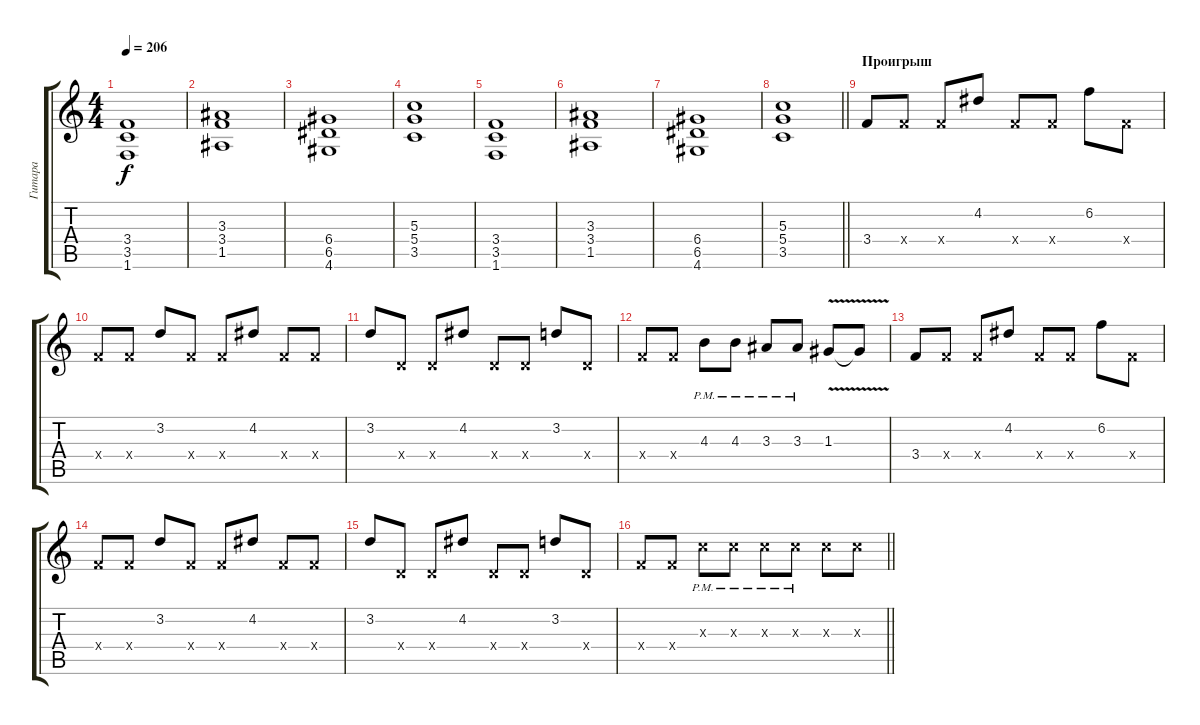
\track ("Гитара" "Гитара") {instrument banjo}
\staff {score tabs}
\tuning (E4 B3 G3 D3 A2 E2) {hide}
\displaytranspose 12
\ts (4 4)
\tempo 206
\clef g2
\ks c
(3.4 3.5 1.6).1{dy f} |
(3.3 3.4 1.5).1 |
(6.4 6.5 4.6).1 |
(5.3 5.4 3.5).1 |
(3.4 3.5 1.6).1 |
(3.3 3.4 1.5).1 |
(6.4 6.5 4.6).1 |
\barLineRight lightlight
(5.3 5.4 3.5).1 |
\section ("" "Проигрыш")
3.4.8{volume 9 instrument overdrivenguitar} 3.4{x}.8 3.4{x}.8 4.2.8 3.4{x}.8 3.4{x}.8 6.2.8 3.4{x}.8 |
3.4{x}.8 3.4{x}.8 3.2.8 3.4{x}.8 3.4{x}.8 4.2.8 3.4{x}.8 3.4{x}.8 |
3.2.8 0.4{x}.8 0.4{x}.8 4.2.8 0.4{x}.8 0.4{x}.8 3.2.8 0.4{x}.8 |
3.4{x}.8 3.4{x}.8 4.3{pm}.8 4.3{pm}.8 3.3{pm}.8 3.3{pm}.8 1.3{v}.8 1.3{t}.8 |
3.4.8 3.4{x}.8 3.4{x}.8 4.2.8 3.4{x}.8 3.4{x}.8 6.2.8 3.4{x}.8 |
3.4{x}.8 3.4{x}.8 3.2.8 3.4{x}.8 3.4{x}.8 4.2.8 3.4{x}.8 3.4{x}.8 |
3.2.8 0.4{x}.8 0.4{x}.8 4.2.8 0.4{x}.8 0.4{x}.8 3.2.8 0.4{x}.8 |
\barLineRight lightlight
3.4{x}.8 3.4{x}.8 5.3{pm x}.8 5.3{pm x}.8 5.3{pm x}.8 5.3{pm x}.8 5.3{x}.8 5.3{x}.8
